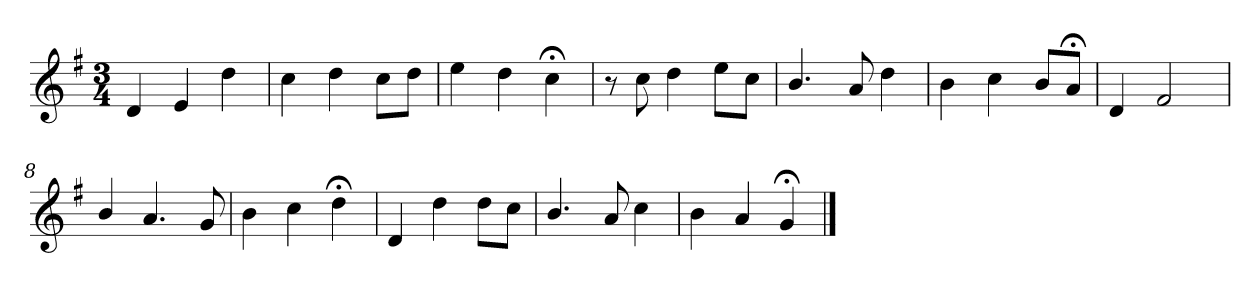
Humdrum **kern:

**kern
*part1
*staff1
*clefG2
*k[f#]
*G:
*M3/4
=1
4d/
4e/
4dd\
=2
4cc\
4dd\
8cc\L
8dd\J
=3
4ee\
4dd\
4cc;<\
=4
8r
8cc\
4dd\
8ee\L
8cc\J
=5
4.b/
8a/
4dd\
=6
4b\
4cc\
8b/L
8a;</J
!!LO:LB:g=z
=7
4d/
2f#/
=8
4b/
4.a/
8g/
=9
4b\
4cc\
4dd;<\
=10
4d/
4dd\
8dd\L
8cc\J
=11
4.b/
8a/
4cc\
=12
4b\
4a/
4g;</
==
*-
